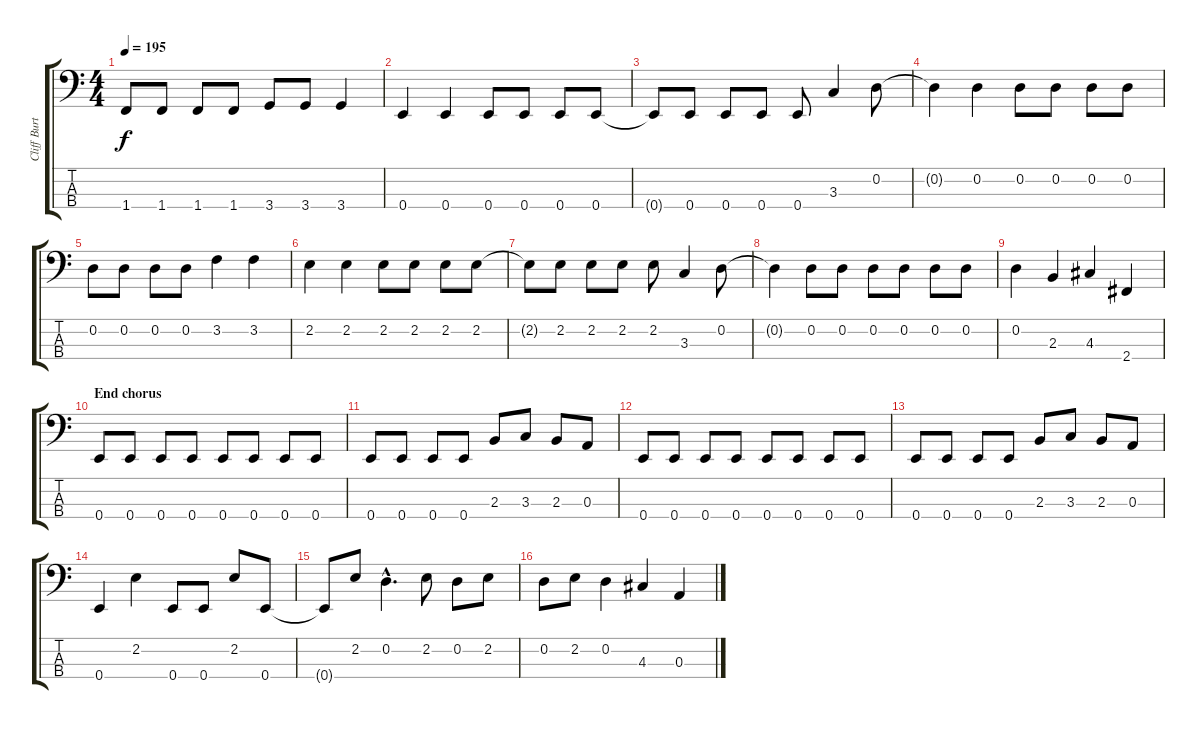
\track ("Cliff Burton (Bass)" "Cliff Burt") {instrument electricbasspick}
\staff {score tabs}
\tuning (G2 D2 A1 E1) {hide}
\ts (4 4)
\tempo 195
\clef f4
\ks c
1.4.8{dy f} 1.4.8 1.4.8 1.4.8 3.4.8 3.4.8 3.4.4 |
0.4.4 0.4.4 0.4.8 0.4.8 0.4.8 0.4.8 |
0.4{t}.8 0.4.8 0.4.8 0.4.8 0.4.8 3.3.4 0.2.8 |
0.2{t}.4 0.2.4 0.2.8 0.2.8 0.2.8 0.2.8 |
0.2.8 0.2.8 0.2.8 0.2.8 3.2.4 3.2.4 |
2.2.4 2.2.4 2.2.8 2.2.8 2.2.8 2.2.8 |
2.2{t}.8 2.2.8 2.2.8 2.2.8 2.2.8 3.3.4 0.2.8 |
0.2{t}.4 0.2.8 0.2.8 0.2.8 0.2.8 0.2.8 0.2.8 |
0.2.4 2.3.4 4.3.4 2.4.4 |
\section ("" "End chorus")
0.4.8 0.4.8 0.4.8 0.4.8 0.4.8 0.4.8 0.4.8 0.4.8 |
0.4.8 0.4.8 0.4.8 0.4.8 2.3.8 3.3.8 2.3.8 0.3.8 |
0.4.8 0.4.8 0.4.8 0.4.8 0.4.8 0.4.8 0.4.8 0.4.8 |
0.4.8 0.4.8 0.4.8 0.4.8 2.3.8 3.3.8 2.3.8 0.3.8 |
0.4.4 2.2.4 0.4.8 0.4.8 2.2.8 0.4.8 |
0.4{t}.8 2.2.8 0.2{hac}.4{d} 2.2.8 0.2.8 2.2.8 |
0.2.8 2.2.8 0.2.4 4.3.4 0.3.4
